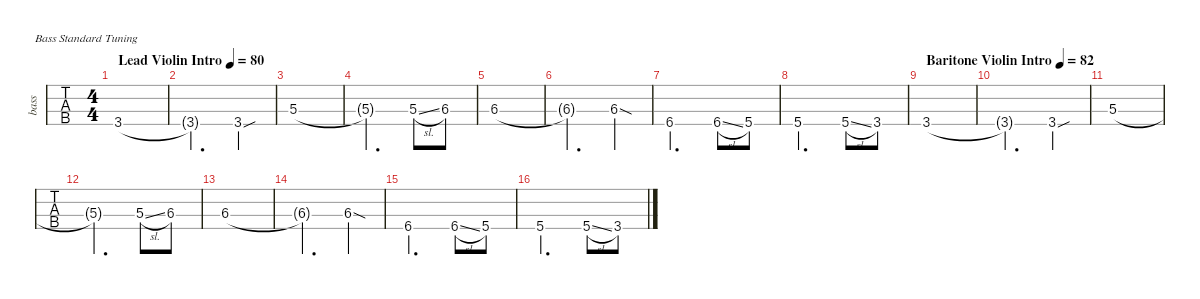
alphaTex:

\defaultSystemsLayout 4
\hideDynamics
\bracketExtendMode nobrackets
\track ("Bass" "bass") {instrument electricbassfinger}
\staff {tabs}
\tuning (G2 D2 A1 E1)
\ts (4 4)
\tempo (80 "Lead Violin Intro")
\clef f4
\ks c
3.4.1{dy mf} |
3.4{t}.2{d} 3.4{sou}.4 |
5.3.1 |
5.3{t}.2{d} 5.3{sl}.8 6.3{acc #}.8 |
6.3{acc #}.1 |
6.3{t acc #}.2{d} 6.3{sod acc #}.4 |
6.4{acc #}.2{d} 6.4{sl acc #}.8 5.4.8 |
5.4.2{d} 5.4{sl}.8 3.4.8 |
\tempo (82 "Baritone Violin Intro")
3.4.1 |
3.4{t}.2{d} 3.4{sou}.4 |
5.3.1 |
5.3{t}.2{d} 5.3{sl}.8 6.3{acc #}.8 |
6.3{acc #}.1 |
6.3{t acc #}.2{d} 6.3{sod acc #}.4 |
6.4{acc #}.2{d} 6.4{sl acc #}.8 5.4.8 |
5.4.2{d} 5.4{sl}.8 3.4.8
